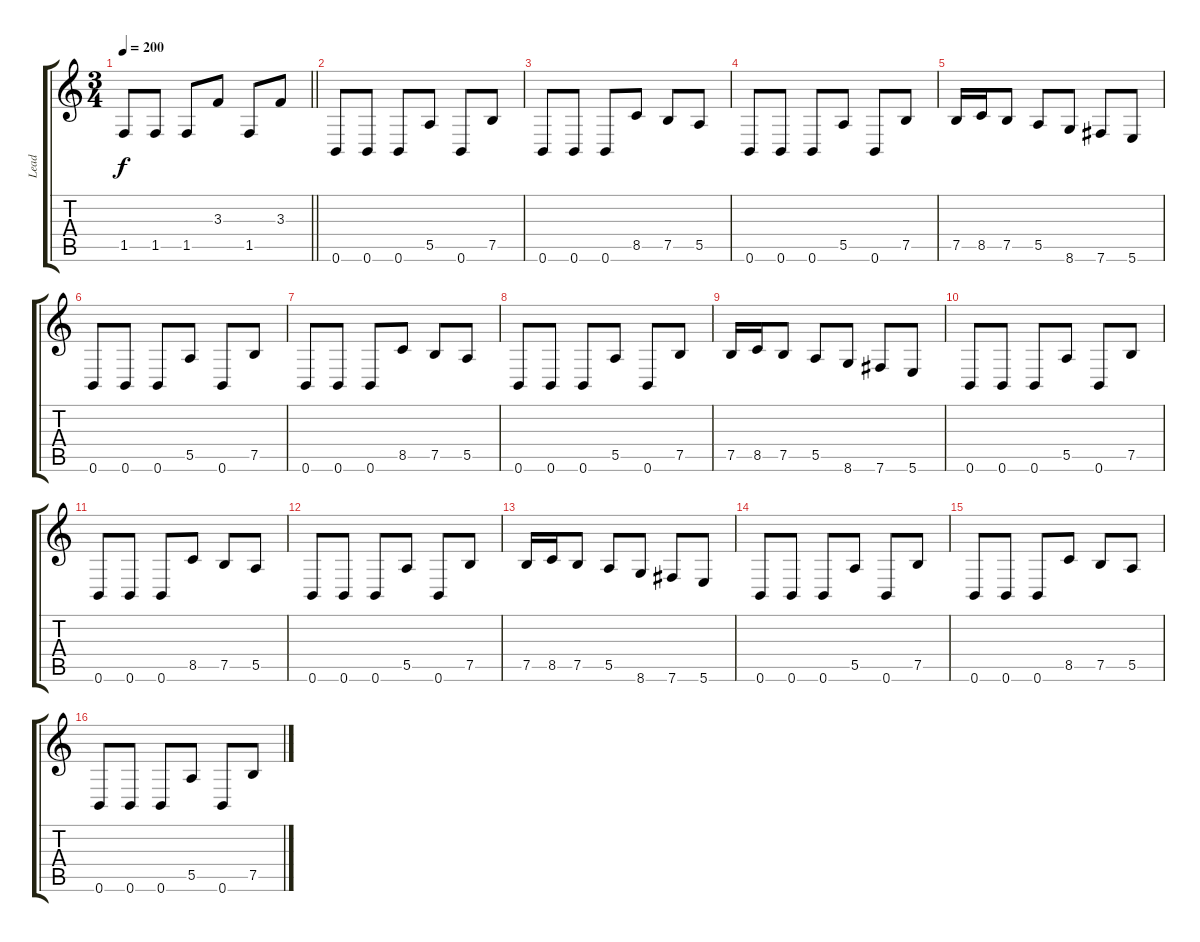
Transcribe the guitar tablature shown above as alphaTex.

\track ("Lead" "Lead") {instrument distortionguitar}
\staff {score tabs}
\tuning (B3 Gb3 D3 A2 E2 B1) {hide}
\ts (3 4)
\tempo 200
\clef g2
\barLineRight lightlight
\ks c
1.5.8{dy f} 1.5.8 1.5.8 3.3.8 1.5.8 3.3.8 |
0.6.8 0.6.8 0.6.8 5.5.8 0.6.8 7.5.8 |
0.6.8 0.6.8 0.6.8 8.5.8 7.5.8 5.5.8 |
0.6.8 0.6.8 0.6.8 5.5.8 0.6.8 7.5.8 |
7.5.16 8.5.16 7.5.8 5.5.8 8.6.8 7.6.8 5.6.8 |
0.6.8 0.6.8 0.6.8 5.5.8 0.6.8 7.5.8 |
0.6.8 0.6.8 0.6.8 8.5.8 7.5.8 5.5.8 |
0.6.8 0.6.8 0.6.8 5.5.8 0.6.8 7.5.8 |
7.5.16 8.5.16 7.5.8 5.5.8 8.6.8 7.6.8 5.6.8 |
0.6.8 0.6.8 0.6.8 5.5.8 0.6.8 7.5.8 |
0.6.8 0.6.8 0.6.8 8.5.8 7.5.8 5.5.8 |
0.6.8 0.6.8 0.6.8 5.5.8 0.6.8 7.5.8 |
7.5.16 8.5.16 7.5.8 5.5.8 8.6.8 7.6.8 5.6.8 |
0.6.8 0.6.8 0.6.8 5.5.8 0.6.8 7.5.8 |
0.6.8 0.6.8 0.6.8 8.5.8 7.5.8 5.5.8 |
0.6.8 0.6.8 0.6.8 5.5.8 0.6.8 7.5.8
